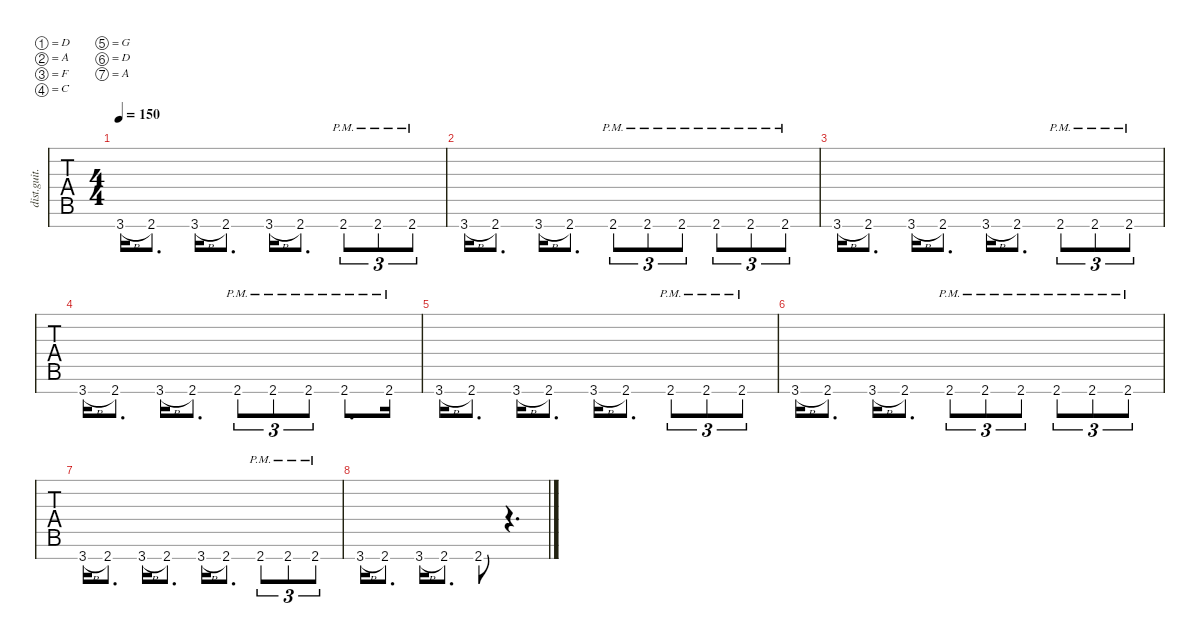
\defaultSystemsLayout 4
\hideDynamics
\bracketExtendMode nobrackets
\otherSystemsTrackNameOrientation horizontal
\track ("Distortion Guitar" "dist.guit.") {solo instrument distortionguitar}
\staff {tabs}
\tuning (D4 A3 F3 C3 G2 D2 A1)
\ts (4 4)
\scale
1.07061
\tempo 150
\accidentals auto
\clef g2
\ottava regular
\simile none
\ks aminor
3.7{h}.16{dy mf} 2.7.8{d} 3.7{h}.16 2.7.8{d} 3.7{h}.16 2.7.8{d} 2.7{pm}.8{tu (3 2)} 2.7{pm}.8{tu (3 2)} 2.7{pm}.8{tu (3 2)} |
\scale
0.976463 3.7{h}.16 2.7.8{d} 3.7{h}.16 2.7.8{d} 2.7{pm}.8{tu (3 2)} 2.7{pm}.8{tu (3 2)} 2.7{pm}.8{tu (3 2)} 2.7{pm}.8{tu (3 2)} 2.7{pm}.8{tu (3 2)} 2.7{pm}.8{tu (3 2)} |
\scale
0.976463 3.7{h}.16 2.7.8{d} 3.7{h}.16 2.7.8{d} 3.7{h}.16 2.7.8{d} 2.7{pm}.8{tu (3 2)} 2.7{pm}.8{tu (3 2)} 2.7{pm}.8{tu (3 2)} |
\scale
0.976463 3.7{h}.16 2.7.8{d} 3.7{h}.16 2.7.8{d} 2.7{pm}.8{tu (3 2)} 2.7{pm}.8{tu (3 2)} 2.7{pm}.8{tu (3 2)} 2.7{pm}.8{d} 2.7{pm}.16 |
\scale
1.07061 3.7{h}.16 2.7.8{d} 3.7{h}.16 2.7.8{d} 3.7{h}.16 2.7.8{d} 2.7{pm}.8{tu (3 2)} 2.7{pm}.8{tu (3 2)} 2.7{pm}.8{tu (3 2)} |
\scale
0.976463 3.7{h}.16 2.7.8{d} 3.7{h}.16 2.7.8{d} 2.7{pm}.8{tu (3 2)} 2.7{pm}.8{tu (3 2)} 2.7{pm}.8{tu (3 2)} 2.7{pm}.8{tu (3 2)} 2.7{pm}.8{tu (3 2)} 2.7{pm}.8{tu (3 2)} |
\scale
0.976463 3.7{h}.16 2.7.8{d} 3.7{h}.16 2.7.8{d} 3.7{h}.16 2.7.8{d} 2.7{pm}.8{tu (3 2)} 2.7{pm}.8{tu (3 2)} 2.7{pm}.8{tu (3 2)} |
\scale
0.976463 3.7{h}.16 2.7.8{d} 3.7{h}.16 2.7.8{d} 2.7.8 r.4{d} |
\scale
1.07031
